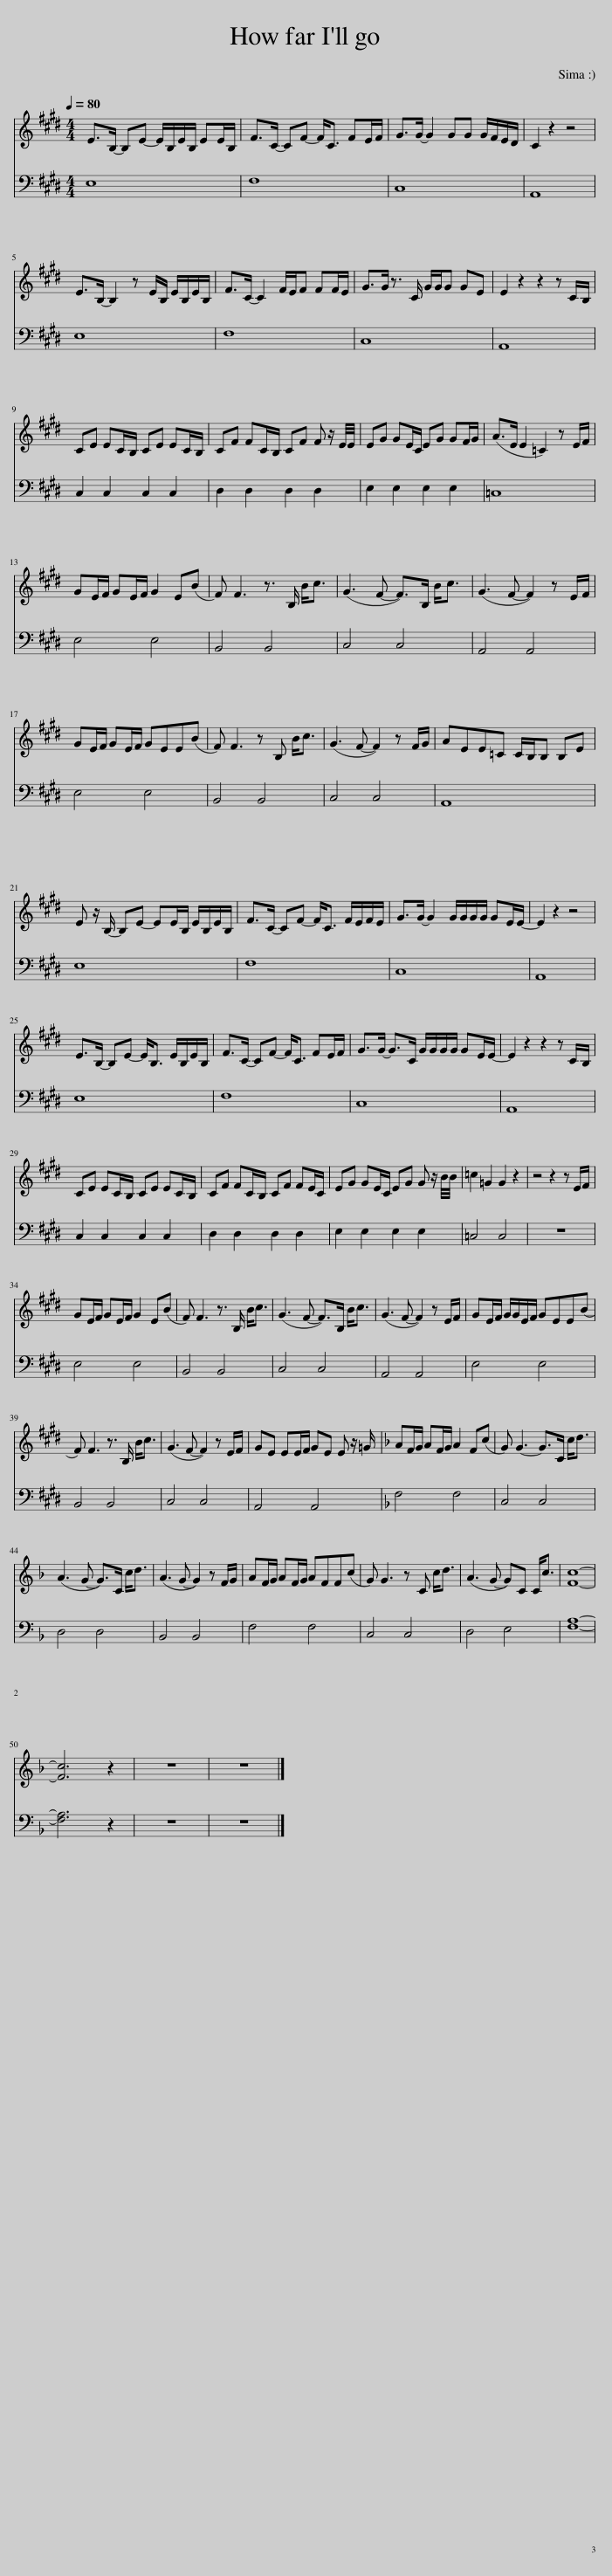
X:1
%%score { 1 | 2 }
L:1/8
Q:1/4=80
M:4/4
I:linebreak $
K:E
V:1 treble
V:2 bass
V:1
 E>B,- B,E- E/B,/E/B,/ EE/B,/ | F>C- CF- F<C FE/F/ | G>G- G2 GG G/F/E/D/ | C2 z2 z4 |$ E>B,- B,2 z E/B,/ E/B,/E/B,/ | %5
 F>C- C2 F/E/F FF/E/ | G>G z3/2 C/ G/G/G GE | E2 z2 z2 z C/B,/ |$ CE EC/B,/ CE EC/B,/ | CF FC/B,/ CF F z/ E/4E/4 | %10
 EG GE/C/ EG GF/G/ | (A>E E2 =C2) z E/F/ |$ GE/F/ GE/F/ G2 E(B | F F3) z3/2 B,/ B<c | (G3 F- F>)B, B<c | %15
 (G3 F- F2) z E/F/ |$ GE/F/ GE/F/ GEE(B | F) F3 z B, B<c | (G3 F- F2) z F/G/ | AEE=C C/B,/B, B,E |$ %20
 E z/ B,/- B,E- EE/B,/ E/B,/E/B,/ | F>C- CF- F<C F/E/F/E/ | G>G- G2 G/G/G/G/ GE/E/- | E2 z2 z4 |$ E>B,- B,E- E<B, E/B,/E/B,/ | %25
 F>C- CF- F<C FE/F/ | G>G- G>C G/G/G/G/ GE/E/- | E2 z2 z2 z C/B,/ |$ CE EC/B,/ CE EC/B,/ | CF FC/B,/ CF FE/C/ | %30
 EG GE/C/ EG G z/ B/4B/4 | =c2 =G2 G2 z2 | z4 z2 z E/F/ |$ GE/F/ GE/F/ G2 E(B | F) F3 z3/2 B,/ B<c | %35
 (G3 F- F>)B, B<c | (G3 F- F2) z E/F/ | GE/F/ G/G/E/F/ GEE(B |$ F) F3 z3/2 B,/ B<c | (G3 F- F2) z E/F/ | %40
 GE EE/F/ GE E z/ =G/ |[K:F] AF/G/ AF/G/ A2 F(c | G) G3- G>C c<d |$ (A3 G- G>)C c<d | (A3 G- G2) z F/G/ | %45
 AF/G/ AF/G/ AFF(c | G) G3 z C c<d | (A3 G- G)C C<c | [Fc]8- |$ [Fc]6 z2 | %50
 z8 | z8 |] %52
V:2
 E,8 | F,8 | C,8 | A,,8 |$ E,8 | %5
 F,8 | C,8 | A,,8 |$ C,2 C,2 C,2 C,2 | D,2 D,2 D,2 D,2 | %10
 E,2 E,2 E,2 E,2 | =C,8 |$ E,4 E,4 | B,,4 B,,4 | C,4 C,4 | %15
 A,,4 A,,4 |$ E,4 E,4 | B,,4 B,,4 | C,4 C,4 | A,,8 |$ %20
 E,8 | F,8 | C,8 | A,,8 |$ E,8 | %25
 F,8 | C,8 | A,,8 |$ C,2 C,2 C,2 C,2 | D,2 D,2 D,2 D,2 | %30
 E,2 E,2 E,2 E,2 | =C,4 C,4 | z8 |$ E,4 E,4 | B,,4 B,,4 | %35
 C,4 C,4 | A,,4 A,,4 | E,4 E,4 |$ B,,4 B,,4 | C,4 C,4 | %40
 A,,4 A,,4 |[K:F] F,4 F,4 | C,4 C,4 |$ D,4 D,4 | B,,4 B,,4 | %45
 F,4 F,4 | C,4 C,4 | D,4 E,4 | [F,A,]8- |$ [F,A,]6 z2 | %50
 z8 | z8 |] %52
